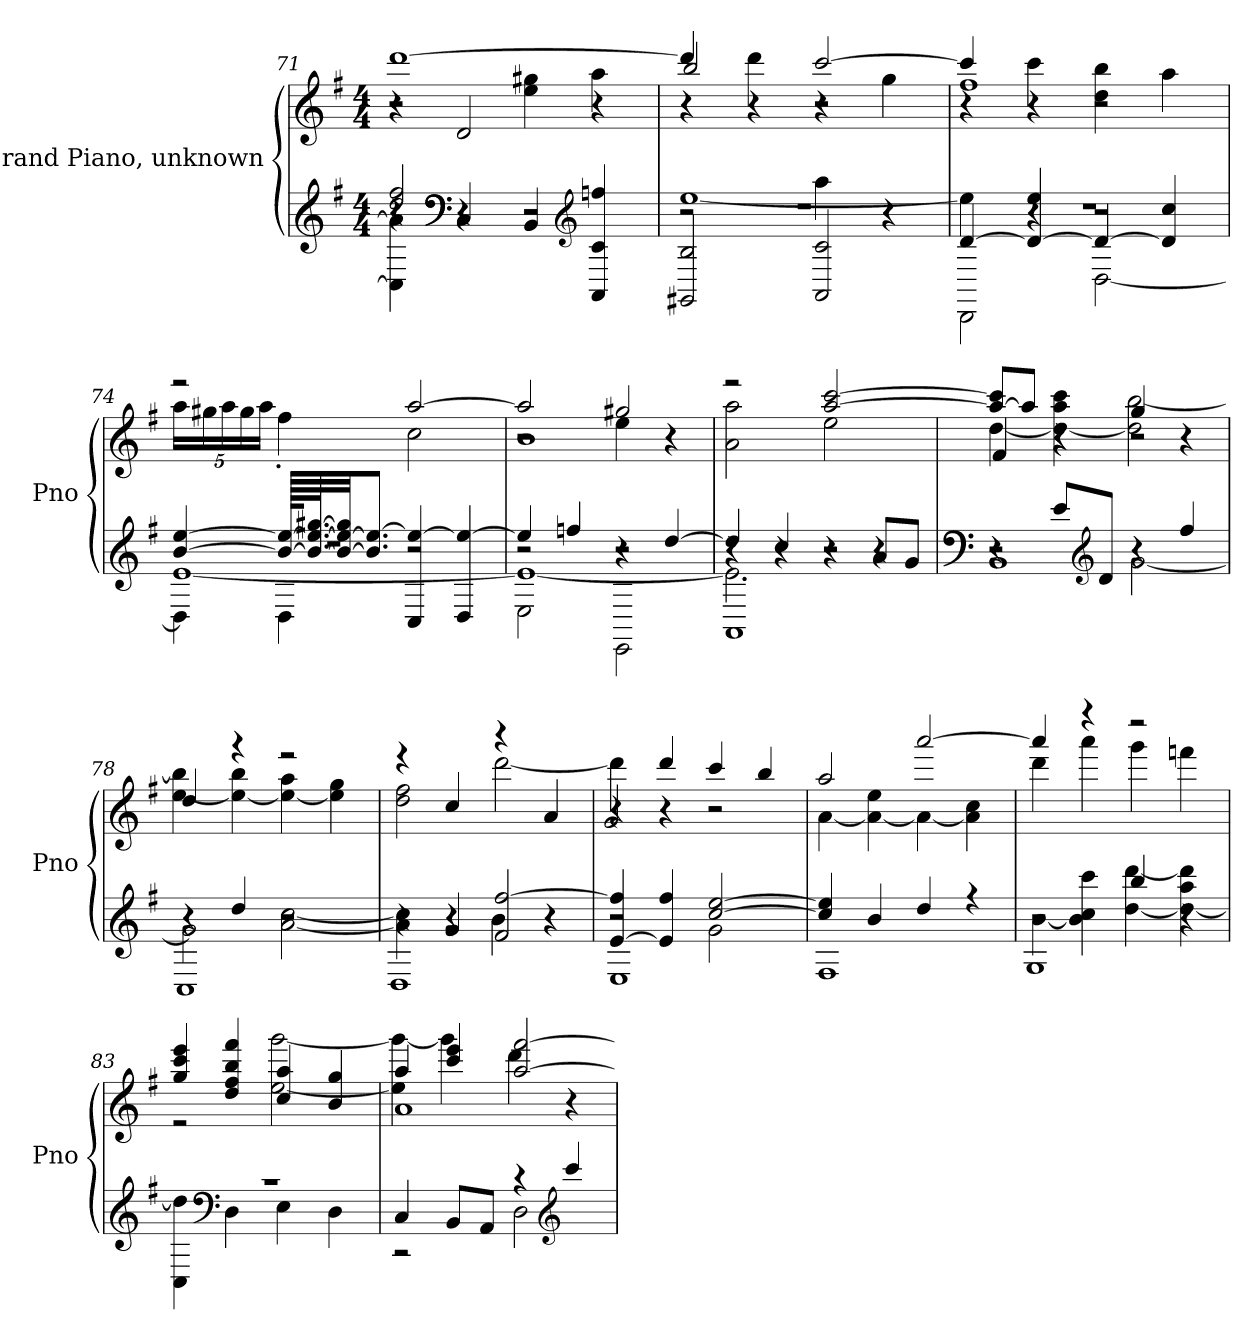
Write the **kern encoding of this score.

**kern	**kern
*part1	*part1
*staff2	*staff1
*I"Grand Piano, unknown	*
*I'Pno	*
*clefG2	*clefG2
*k[f#]	*k[f#]
*M4/4	*M4/4
=71	=71
*^	*^
*	*^	*	*^
2dd/ 2ff#/	4C\] 4a\]	4r	[1ddd	2r	4r
*clefF4	*	*	*	*	*
.	4r	4C/	.	.	2d/
2r	2r	4BB/	.	4ee\ 4gg#X\	.
*clefG2	*	*	*	*	*
.	.	4AA/ 4c/ 4ffn/	.	4aa\	4r
=72	=72	=72	=72	=72	=72
*	*	*^	*	*	*
1r	[1ee	2GG#X/ 2B/	2r	4ddd/]	4r	2bb/
.	.	.	.	4r	4ddd\	.
.	.	2AA/ 2c/	4aa\	2r	4r	[2ccc/
.	.	.	4r	.	4gg\	.
=73	=73	=73	=73	=73	=73	=73
1r	4ee\]	[4d/	2DD\	1ff#	4r	4ccc/]
.	4r	4d/_ 4ee/	.	.	4ccc\	4r
.	2r	4d/_	[2D\	.	4dd\ 4bb\	2r
.	.	4d/] 4cc/	.	.	4aa\	.
*	*	*	*	*	*v	*v
!!LO:LB:g=z
=74	=74	=74	=74	=74	=74
*	*	*	*	*	*Xbrackettup
1r	[1e	[4b/ [4ee/	4D\]	2r	20aa\LL
.	.	.	.	.	20gg#X\
.	.	.	.	.	20aa\
.	.	.	.	.	20gg#\
.	.	.	.	.	20aa\JJ
.	.	128b/_ 128ee/_KLLLL	4D\	.	4ff#'\
.	.	64.b/_ 64.ee/_ [64.gg#X/J	.	.	.
.	.	32b/_ 32ee/_ 32gg#/]JJ	.	.	.
.	.	8.b/] 8.ee/_J	.	.	.
.	.	4C/ 4ee/_	2r	[2aa/	2cc\
.	.	4D/ 4ee/_	.	.	.
=75	=75	=75	=75	=75	=75
*	*	*	*	*	*^
2r	1e_	4ee/]	2E\	2aa/]	2r	1b
.	.	4ffn/	.	.	.	.
4r	.	2r	2EE\	2gg#X/	4ee\	.
[4dd/	.	.	.	.	4r	.
*	*	*	*	*	*v	*v
=76	=76	=76	=76	=76	=76
4dd/]	2.e\]	4r	1AA	2r	2a\ 2aa\
4r	.	4cc/	.	.	.
2r	.	4r	.	[2aa/ [2ccc/	2ee\
.	4r	8a/L	.	.	.
.	.	8g/J	.	.	.
*v	*v	*v	*v	*	*
*	*v	*v
=77	=77
*clefF4	*
*^	*^
*	*^	*	*^
4r	2r	1BB	8aa/_ 8ccc/]L	[4dd\	4f#/
.	.	.	8aa/J]	.	.
8e/L	.	.	4r	4dd\_ 4aa\ 4ccc\	4r
*clefG2	*	*	*	*	*
8d/J	.	.	.	.	.
4r	[2g\	.	4gg/	2dd\] [2bb\	2r
4ff#/	.	.	4r	.	.
*	*	*	*	*v	*v
!!LO:LB:g=z
=78	=78	=78	=78	=78
4r	2g\]	1C	4dd/	[4ee\ 4bb\]
4dd/	.	.	4r	4ee\_ 4bb\
2r	[2a\ [2cc\	.	2r	4ee\_ 4aa\
.	.	.	.	4ee\] 4gg\
=79	=79	=79	=79	=79
4r	4a\] 4cc\]	1D	4r	2dd\ 2ff#\
4g/	4r	.	4cc/	.
2f#/ [2ff#/	4b\	.	4r	[2ddd\
.	4r	.	4a/	.
=80	=80	=80	=80	=80
*	*	*	*	*^
[4e/ 4ff#/]	2r	1E	4r	4ddd\]	2g/
4e/] 4ff#/	.	.	4ddd/	4r	.
[2cc/ [2ee/	2g\	.	4ccc/	2r	2r
.	.	.	4bb/	.	.
*	*v	*v	*	*	*
*	*	*	*v	*v
=81	=81	=81	=81
4cc/] 4ee/]	1F#	2aa/	[4a\
4b/	.	.	4a\_ 4ee\
4dd/	.	[2aaa/	4a\_
4r	.	.	4a\] 4cc\
=82	=82	=82	=82
*	*^	*	*
2r	[4b\	1G	4aaa/]	4ddd\
.	4b\] 4cc\ 4ccc\	.	4r	4aaa\
4bb/	[4dd\ [4ddd\	.	2r	4ggg\
4r	4dd\_ 4aa\ 4ddd\]	.	.	4fffn\
*	*v	*v	*	*
=83	=83	=83	=83
1r	4C\ 4dd\]	4gg/ 4ccc/ 4eee/	2r
*clefF4	*	*	*
.	4D\	4dd/ 4ff#/ 4bb/ 4fff#/	.
.	4E\	4cc/ 4aa/	[2ee\ [2ggg\
.	4D\	4b/ 4gg/	.
!!LO:PB:g=z
=84	=84	=84	=84
*	*	*	*^
4C/	2r	4aa/	4ee\] 4ggg\_	1a
8BB/L	.	4ccc/ 4eee/	4ggg\]	.
8AA/J	.	.	.	.
4r	2D\	[2aa/ [2fff#/	4ddd\	.
*clefG2	*	*	*	*
4ccc/	.	.	4r	.
*v	*v	*	*	*
*	*v	*v	*v
=	=
*-	*-
